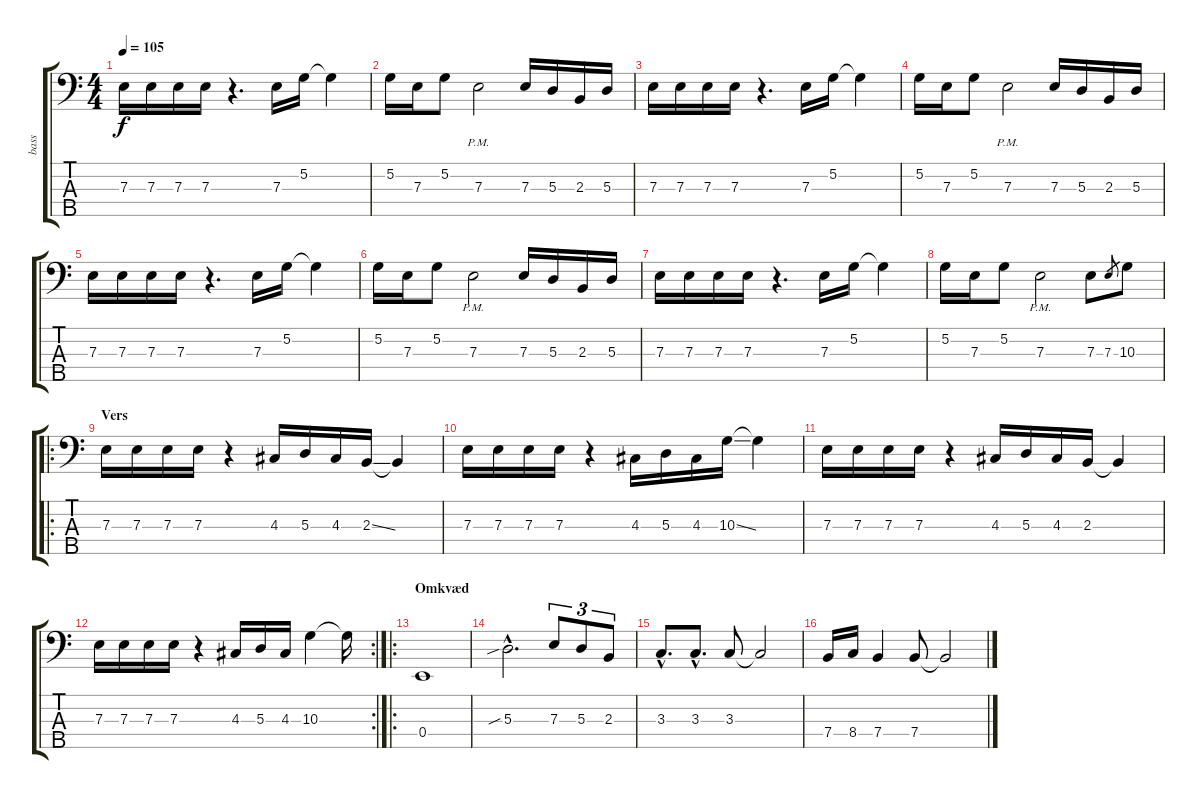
\track ("bass" "bass") {instrument electricbassfinger}
\staff {score tabs}
\tuning (G2 D2 A1 E1 B0) {hide}
\ts (4 4)
\tempo 105
\clef f4
\ks c
7.3.16{dy f volume 0 instrument slapbass1} 7.3.16 7.3.16{volume 16} 7.3.16 r.4{d} 7.3.16 5.2.16 5.2{t}.4 |
5.2.16 7.3.16 5.2.8 7.3{pm}.2 7.3.16 5.3.16 2.3.16 5.3.16 |
7.3.16 7.3.16 7.3.16 7.3.16 r.4{d} 7.3.16 5.2.16 5.2{t}.4 |
5.2.16 7.3.16 5.2.8 7.3{pm}.2 7.3.16 5.3.16 2.3.16 5.3.16 |
7.3.16 7.3.16 7.3.16 7.3.16 r.4{d} 7.3.16 5.2.16 5.2{t}.4 |
5.2.16 7.3.16 5.2.8 7.3{pm}.2 7.3.16 5.3.16 2.3.16 5.3.16 |
7.3.16 7.3.16 7.3.16 7.3.16 r.4{d} 7.3.16 5.2.16 5.2{t}.4 |
5.2.16 7.3.16 5.2.8 7.3{pm}.2 7.3.8 7.3.8{gr} 10.3.8 |
\ro
\section ("" "Vers")
7.3.16{instrument slapbass1} 7.3.16 7.3.16 7.3.16 r.4 4.3.16 5.3.16 4.3.16 2.3{ss}.16 2.3{t}.4 |
7.3.16 7.3.16 7.3.16 7.3.16 r.4 4.3.16 5.3.16 4.3.16 10.3{ss}.16 10.3{t}.4 |
7.3.16 7.3.16 7.3.16 7.3.16 r.4 4.3.16 5.3.16 4.3.16 2.3.16 2.3{t}.4 |
\rc 2
7.3.16 7.3.16 7.3.16 7.3.16 r.4 4.3.16 5.3.16 4.3.16 10.3.4 10.3{t}.16 |
\ro
\section ("" "Omkvæd")
0.4.1{instrument electricbassfinger} |
5.3{sib hac}.2{d} 7.3.8{tu (3 2)} 5.3.8{tu (3 2)} 2.3.8{tu (3 2)} |
3.3{hac}.8{d} 3.3{hac}.8{d} 3.3.8 3.3{t}.2 |
7.4.16 8.4.16 7.4.4 7.4.8 7.4{t}.2
